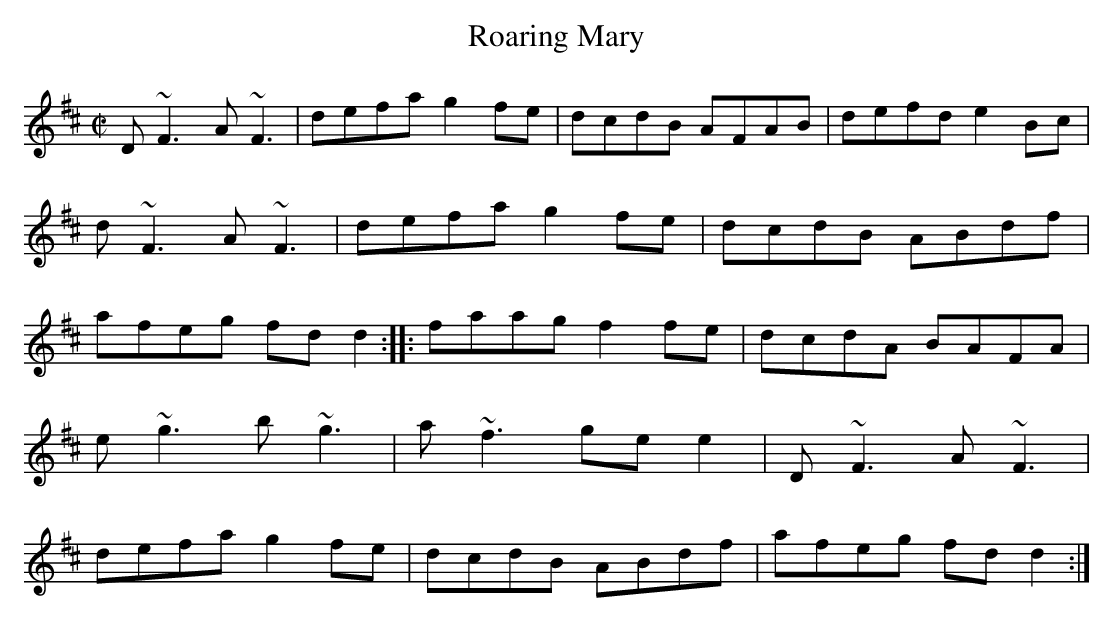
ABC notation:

X:1
T:Roaring Mary
M:C|
K:D
D~F3 A~F3|defa g2fe|dcdB AFAB|defd e2Bc|\
d~F3 A~F3|defa g2fe|dcdB ABdf|afeg fdd2::\
faag f2fe|dcdA BAFA|e~g3 b~g3|a~f3 gee2|\
D~F3 A~F3|defa g2fe|dcdB ABdf|afeg fdd2:|
